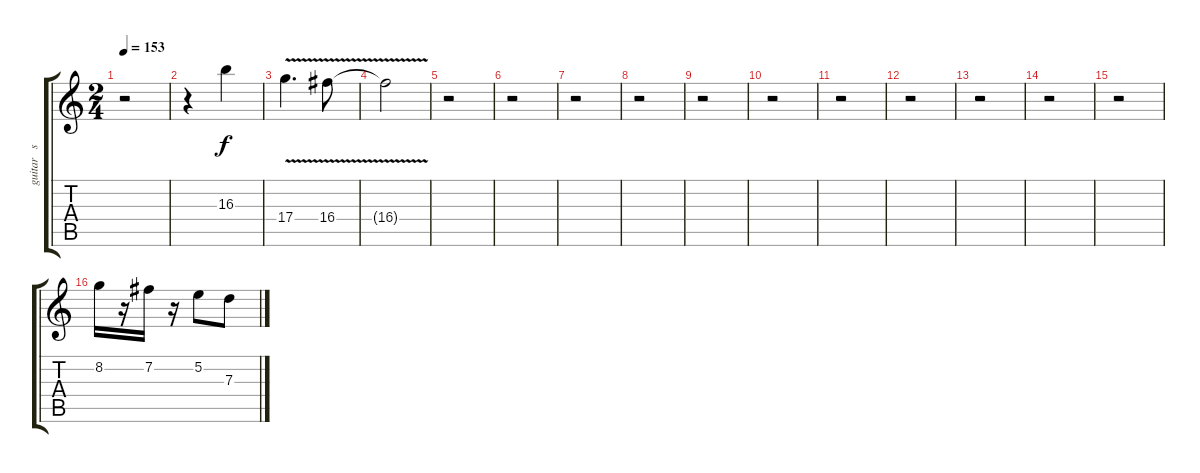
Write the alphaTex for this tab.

\track ("guitar   solo   right" "guitar   s") {instrument overdrivenguitar}
\staff {score tabs}
\tuning (E4 B3 G3 D3 A2 E2) {hide}
\ts (2 4)
\tempo 153
\clef g2
\ks c
r.2{dy f} |
r.4 16.3.4 |
17.4{v}.4{d} 16.4{v}.8 |
16.4{t}.2 |
r.2 |
r.2 |
r.2 |
r.2 |
r.2 |
r.2 |
r.2 |
r.2 |
r.2 |
r.2 |
r.2 |
8.2.16 r.16 7.2.16 r.16 5.2.8 7.3.8
